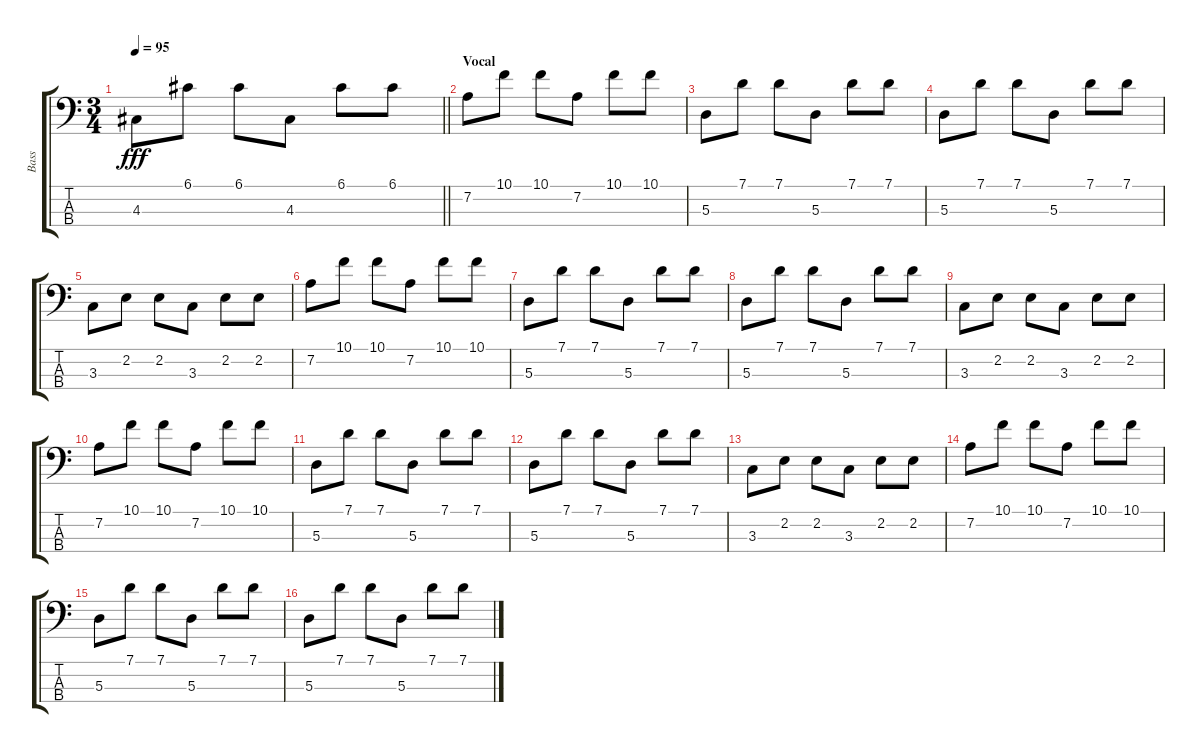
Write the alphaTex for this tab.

\track ("Bass" "Bass") {instrument electricbasspick}
\staff {score tabs}
\tuning (G2 D2 A1 D1) {hide}
\ts (3 4)
\tempo 95
\clef f4
\barLineRight lightlight
\ks c
4.3.8{dy fff} 6.1.8 6.1.8 4.3.8 6.1.8 6.1.8 |
\section ("" "Vocal")
7.2.8 10.1.8 10.1.8 7.2.8 10.1.8 10.1.8 |
5.3.8 7.1.8 7.1.8 5.3.8 7.1.8 7.1.8 |
5.3.8 7.1.8 7.1.8 5.3.8 7.1.8 7.1.8 |
3.3.8 2.2.8 2.2.8 3.3.8 2.2.8 2.2.8 |
7.2.8 10.1.8 10.1.8 7.2.8 10.1.8 10.1.8 |
5.3.8 7.1.8 7.1.8 5.3.8 7.1.8 7.1.8 |
5.3.8 7.1.8 7.1.8 5.3.8 7.1.8 7.1.8 |
3.3.8 2.2.8 2.2.8 3.3.8 2.2.8 2.2.8 |
7.2.8 10.1.8 10.1.8 7.2.8 10.1.8 10.1.8 |
5.3.8 7.1.8 7.1.8 5.3.8 7.1.8 7.1.8 |
5.3.8 7.1.8 7.1.8 5.3.8 7.1.8 7.1.8 |
3.3.8 2.2.8 2.2.8 3.3.8 2.2.8 2.2.8 |
7.2.8 10.1.8 10.1.8 7.2.8 10.1.8 10.1.8 |
5.3.8 7.1.8 7.1.8 5.3.8 7.1.8 7.1.8 |
5.3.8 7.1.8 7.1.8 5.3.8 7.1.8 7.1.8
